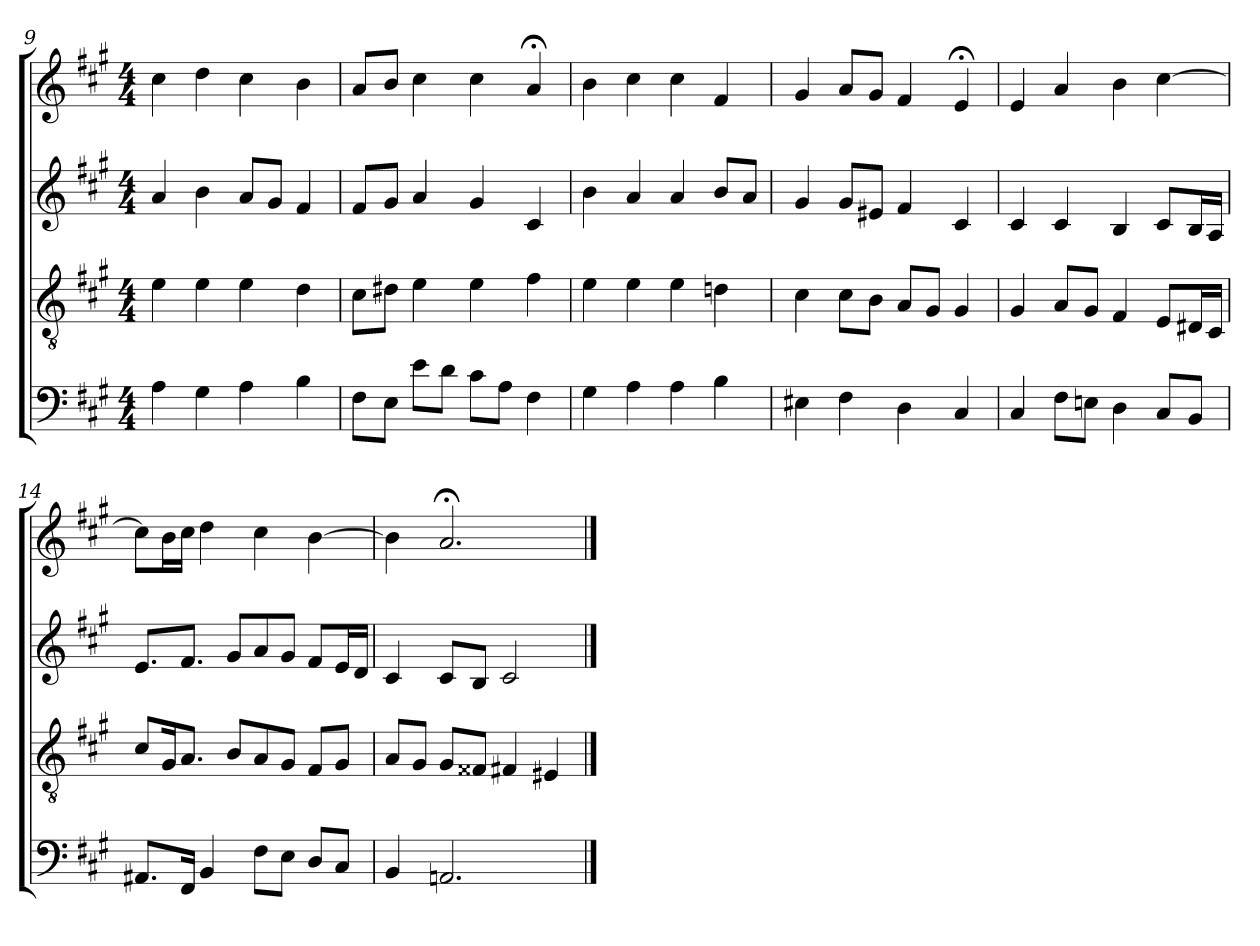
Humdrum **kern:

**kern	**kern	**kern	**kern
*part4	*part3	*part2	*part1
*staff4	*staff3	*staff2	*staff1
*clefF4	*clefGv2	*clefG2	*clefG2
*k[f#c#g#]	*k[f#c#g#]	*k[f#c#g#]	*k[f#c#g#]
*M4/4	*M4/4	*M4/4	*M4/4
=9	=9	=9	=9
4A\	4e\	4a/	4cc#\
4G#\	4e\	4b\	4dd\
4A\	4e\	8a/L	4cc#\
.	.	8g#/J	.
4B\	4d\	4f#/	4b\
=10	=10	=10	=10
8F#\L	8c#\L	8f#/L	8a/L
8E\J	8d#X\J	8g#/J	8b/J
8e\L	4e\	4a/	4cc#\
8d\J	.	.	.
8c#\L	4e\	4g#/	4cc#\
8A\J	.	.	.
4F#\	4f#\	4c#/	4a;/
=11	=11	=11	=11
4G#\	4e\	4b\	4b\
4A\	4e\	4a/	4cc#\
4A\	4e\	4a/	4cc#\
4B\	4dn\	8b/L	4f#/
.	.	8a/J	.
!!LO:LB:g=z
=12	=12	=12	=12
4E#X\	4c#\	4g#/	4g#/
4F#\	8c#\L	8g#/L	8a/L
.	8B\J	8e#X/J	8g#/J
4D\	8A/L	4f#/	4f#/
.	8G#/J	.	.
4C#/	4G#/	4c#/	4e;/
=13	=13	=13	=13
4C#/	4G#/	4c#/	4e/
8F#\L	8A/L	4c#/	4a/
8En\J	8G#/J	.	.
4D\	4F#/	4B/	4b\
8C#/L	8E/L	8c#/L	[4cc#\
8BB/J	16D#X/L	16B/L	.
.	16C#/JJ	16A/JJ	.
=14	=14	=14	=14
8.AA#X/L	8c#/L	8.e/L	8cc#\L]
.	16G#/K	.	16b\L
16FF#/Jk	8.A/J	8.f#/J	16cc#\JJ
4BB/	.	.	4dd\
.	8B/L	8g#/L	.
8F#\L	8A/	8a/	4cc#\
8E\J	8G#/J	8g#/J	.
8D/L	8F#/L	8f#/L	[4b\
8C#/J	8G#/J	16e/L	.
.	.	16d/JJ	.
=15	=15	=15	=15
4BB/	8A/L	4c#/	4b\]
.	8G#/J	.	.
2.AAn/	8G#/L	8c#/L	2.a;/
.	8F##X/J	8B/J	.
.	4F#X/	2c#/	.
.	4E#X/	.	.
==	==	==	==
*-	*-	*-	*-
